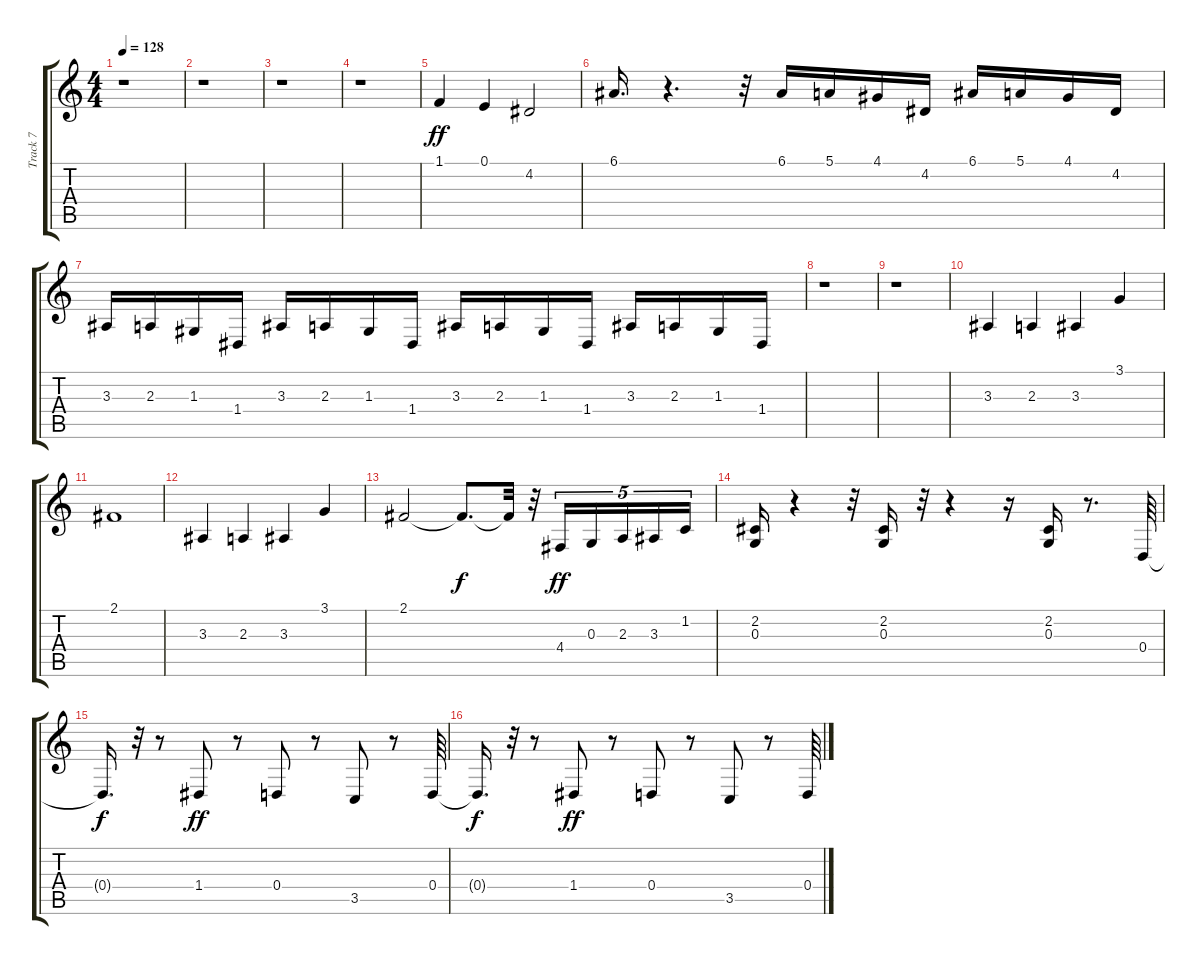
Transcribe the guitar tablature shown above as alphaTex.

\track ("Track 7" "Track 7") {instrument tenorsax}
\staff {score tabs}
\tuning (E4 B3 G3 D3 A2 E2) {hide}
\ts (4 4)
\tempo 128
\clef g2
\ks c
r.1{dy ff} |
r.1 |
r.1 |
r.1 |
1.1.4 0.1.4 4.2.2 |
6.1.16{d} r.4{d} r.32 6.1.16 5.1.16 4.1.16 4.2.16 6.1.16 5.1.16 4.1.16 4.2.16 |
3.3.16 2.3.16 1.3.16 1.4.16 3.3.16 2.3.16 1.3.16 1.4.16 3.3.16 2.3.16 1.3.16 1.4.16 3.3.16 2.3.16 1.3.16 1.4.16 |
r.1 |
r.1 |
3.3.4 2.3.4 3.3.4 3.1.4 |
2.1.1 |
3.3.4 2.3.4 3.3.4 3.1.4 |
2.1.2 2.1{t}.8{d dy f} 2.1{t}.32 r.32 4.4.16{tu (5 4) dy ff} 0.3.16{tu (5 4)} 2.3.16{tu (5 4)} 3.3.16{tu (5 4)} 1.2.16{tu (5 4)} |
(2.2 0.3).16 r.4 r.32 (2.2 0.3).16 r.32{tu (5 4)} r.4 r.16 (2.2 0.3).16 r.8{d} 0.4.64 |
0.4{t}.16{d dy f} r.32{tu (5 4)} r.8 1.4.8{dy ff} r.8 0.4.8 r.8 3.5.8 r.8 0.4.64 |
0.4{t}.16{d dy f} r.32{tu (5 4)} r.8 1.4.8{dy ff} r.8 0.4.8 r.8 3.5.8 r.8 0.4.64
